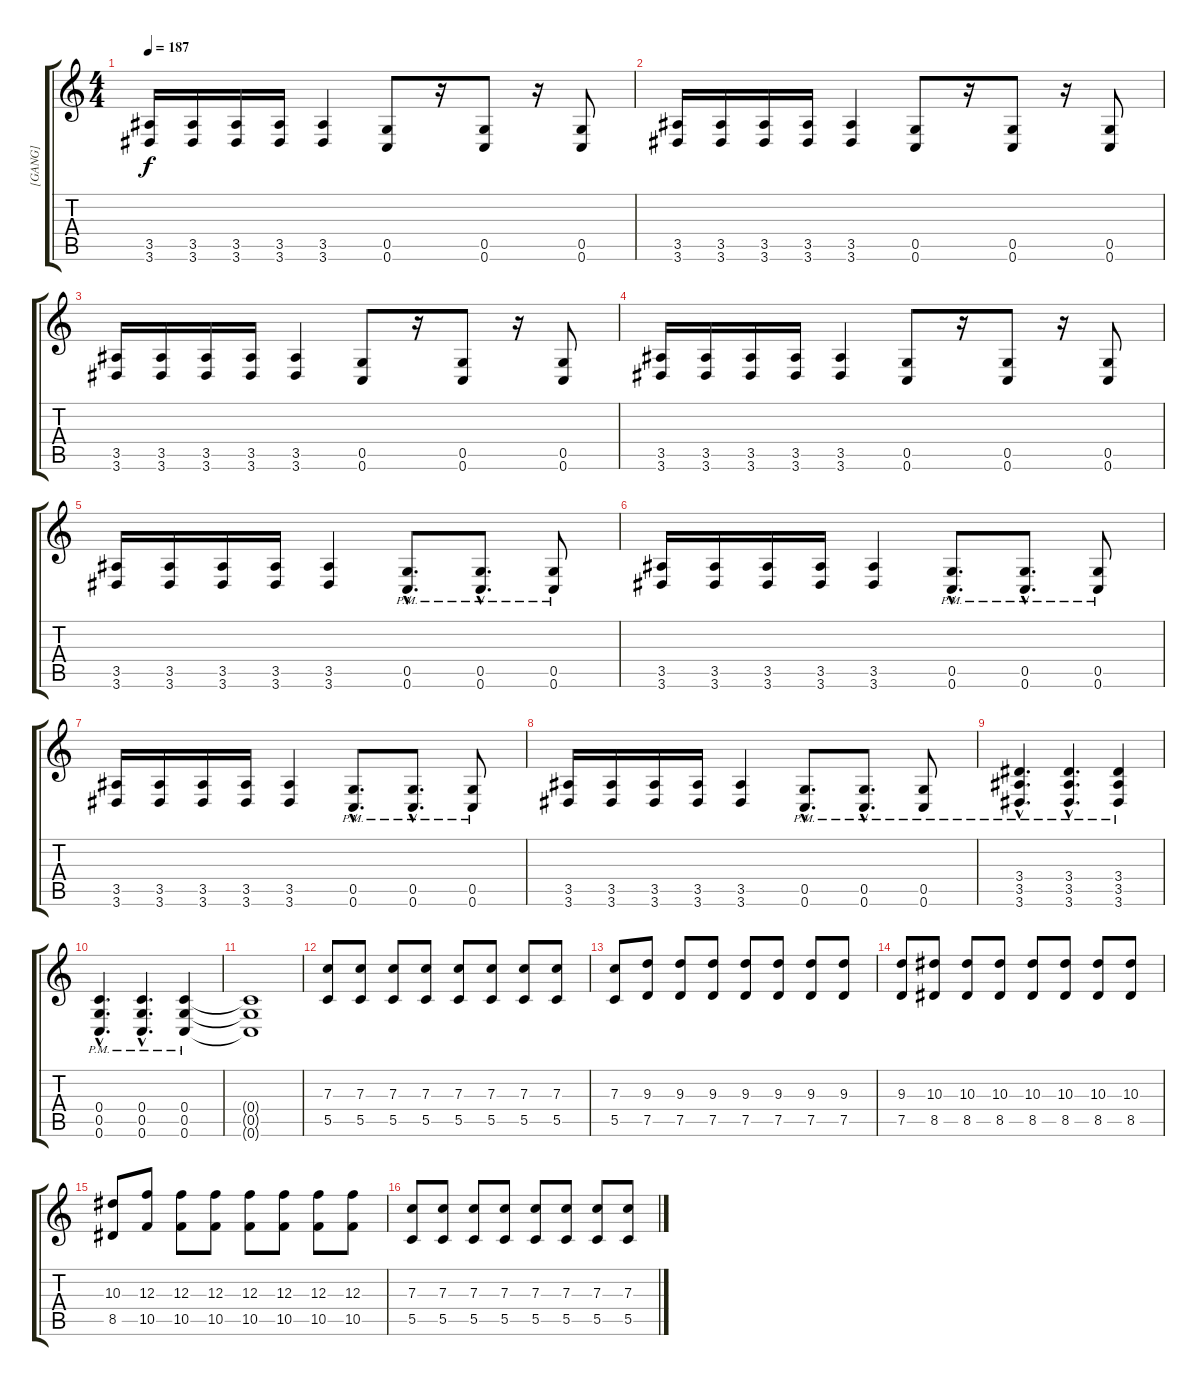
\track ("[GANG]" "[GANG]") {instrument distortionguitar}
\staff {score tabs}
\tuning (D4 A3 F3 C3 G2 C2) {hide}
\ts (4 4)
\tempo 187
\clef g2
\ks c
(3.5 3.6).16{dy f} (3.5 3.6).16 (3.5 3.6).16 (3.5 3.6).16 (3.5 3.6).4 (0.5 0.6).8 r.16 (0.5 0.6).8 r.16 (0.5 0.6).8 |
(3.5 3.6).16 (3.5 3.6).16 (3.5 3.6).16 (3.5 3.6).16 (3.5 3.6).4 (0.5 0.6).8 r.16 (0.5 0.6).8 r.16 (0.5 0.6).8 |
(3.5 3.6).16 (3.5 3.6).16 (3.5 3.6).16 (3.5 3.6).16 (3.5 3.6).4 (0.5 0.6).8 r.16 (0.5 0.6).8 r.16 (0.5 0.6).8 |
(3.5 3.6).16 (3.5 3.6).16 (3.5 3.6).16 (3.5 3.6).16 (3.5 3.6).4 (0.5 0.6).8 r.16 (0.5 0.6).8 r.16 (0.5 0.6).8 |
(3.5 3.6).16 (3.5 3.6).16 (3.5 3.6).16 (3.5 3.6).16 (3.5 3.6).4 (0.5{hac pm} 0.6{hac}).8{d} (0.5{hac pm} 0.6{hac}).8{d} (0.5{pm} 0.6).8 |
(3.5 3.6).16 (3.5 3.6).16 (3.5 3.6).16 (3.5 3.6).16 (3.5 3.6).4 (0.5{hac pm} 0.6{hac}).8{d} (0.5{hac pm} 0.6{hac}).8{d} (0.5{pm} 0.6).8 |
(3.5 3.6).16 (3.5 3.6).16 (3.5 3.6).16 (3.5 3.6).16 (3.5 3.6).4 (0.5{hac pm} 0.6{hac}).8{d} (0.5{hac pm} 0.6{hac}).8{d} (0.5{pm} 0.6).8 |
(3.5 3.6).16 (3.5 3.6).16 (3.5 3.6).16 (3.5 3.6).16 (3.5 3.6).4 (0.5{hac pm} 0.6{hac}).8{d} (0.5{hac pm} 0.6{hac}).8{d} (0.5{pm} 0.6).8 |
(3.4{hac pm} 3.5{hac} 3.6{hac}).4{d} (3.4{hac pm} 3.5{hac} 3.6{hac}).4{d} (3.4{pm} 3.5 3.6).4 |
(0.4{hac pm} 0.5{hac} 0.6{hac}).4{d} (0.4{hac pm} 0.5{hac} 0.6{hac}).4{d} (0.4{pm} 0.5 0.6).4 |
(0.4{t} 0.5{t} 0.6{t}).1 |
(7.3 5.5).8 (7.3 5.5).8 (7.3 5.5).8 (7.3 5.5).8 (7.3 5.5).8 (7.3 5.5).8 (7.3 5.5).8 (7.3 5.5).8 |
(7.3 5.5).8 (9.3 7.5).8 (9.3 7.5).8 (9.3 7.5).8 (9.3 7.5).8 (9.3 7.5).8 (9.3 7.5).8 (9.3 7.5).8 |
(9.3 7.5).8 (10.3 8.5).8 (10.3 8.5).8 (10.3 8.5).8 (10.3 8.5).8 (10.3 8.5).8 (10.3 8.5).8 (10.3 8.5).8 |
(10.3 8.5).8 (12.3 10.5).8 (12.3 10.5).8 (12.3 10.5).8 (12.3 10.5).8 (12.3 10.5).8 (12.3 10.5).8 (12.3 10.5).8 |
(7.3 5.5).8 (7.3 5.5).8 (7.3 5.5).8 (7.3 5.5).8 (7.3 5.5).8 (7.3 5.5).8 (7.3 5.5).8 (7.3 5.5).8
